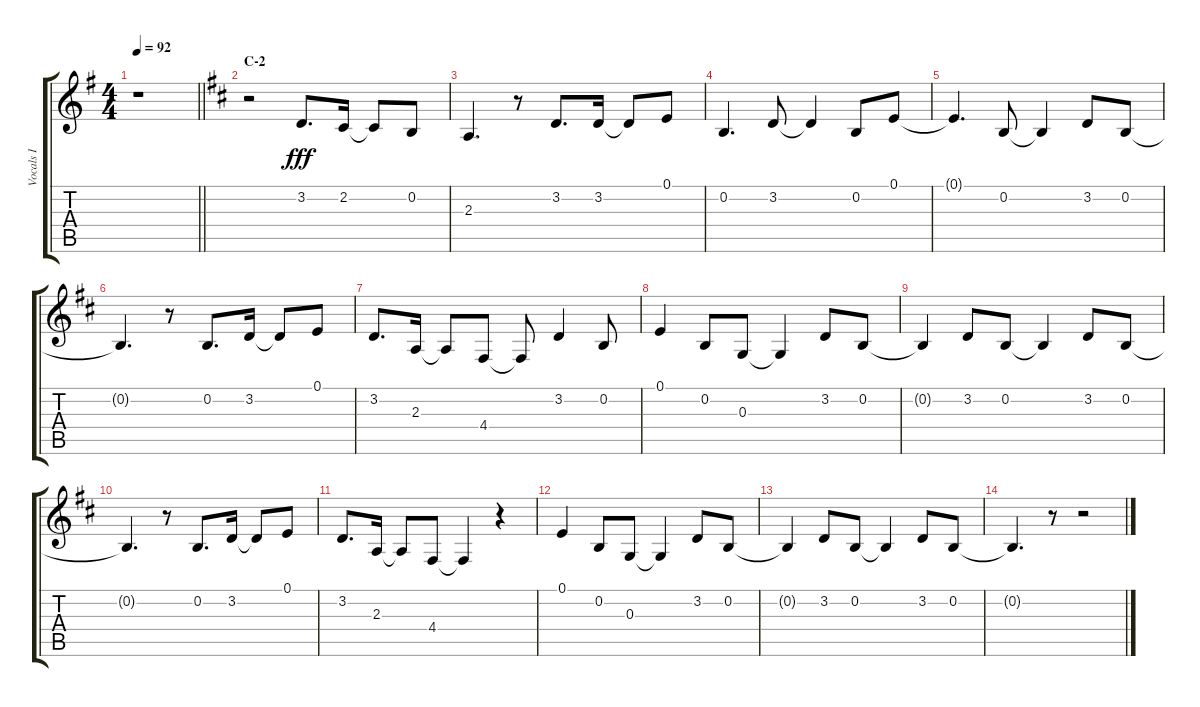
\track ("Vocals I" "Vocals I") {instrument voiceoohs}
\staff {score tabs}
\tuning (E4 B3 G3 D3 A2 E2) {hide}
\ts (4 4)
\tempo 92
\clef g2
\barLineRight lightlight
\ks g
r.1{dy fff} |
\section ("" "C-2")
\ks d
r.2 3.2.8{d} 2.2.16 2.2{t}.8 0.2.8 |
2.3.4{d} r.8 3.2.8{d} 3.2.16 3.2{t}.8 0.1.8 |
0.2.4{d} 3.2.8 3.2{t}.4 0.2.8 0.1.8 |
0.1{t}.4{d} 0.2.8 0.2{t}.4 3.2.8 0.2.8 |
0.2{t}.4{d} r.8 0.2.8{d} 3.2.16 3.2{t}.8 0.1.8 |
3.2.8{d} 2.3.16 2.3{t}.8 4.4.8 4.4{t}.8 3.2.4 0.2.8 |
0.1.4 0.2.8 0.3.8 0.3{t}.4 3.2.8 0.2.8 |
0.2{t}.4 3.2.8 0.2.8 0.2{t}.4 3.2.8 0.2.8 |
0.2{t}.4{d} r.8 0.2.8{d} 3.2.16 3.2{t}.8 0.1.8 |
3.2.8{d} 2.3.16 2.3{t}.8 4.4.8 4.4{t}.4 r.4 |
0.1.4 0.2.8 0.3.8 0.3{t}.4 3.2.8 0.2.8 |
0.2{t}.4 3.2.8 0.2.8 0.2{t}.4 3.2.8 0.2.8 |
0.2{t}.4{d} r.8 r.2
